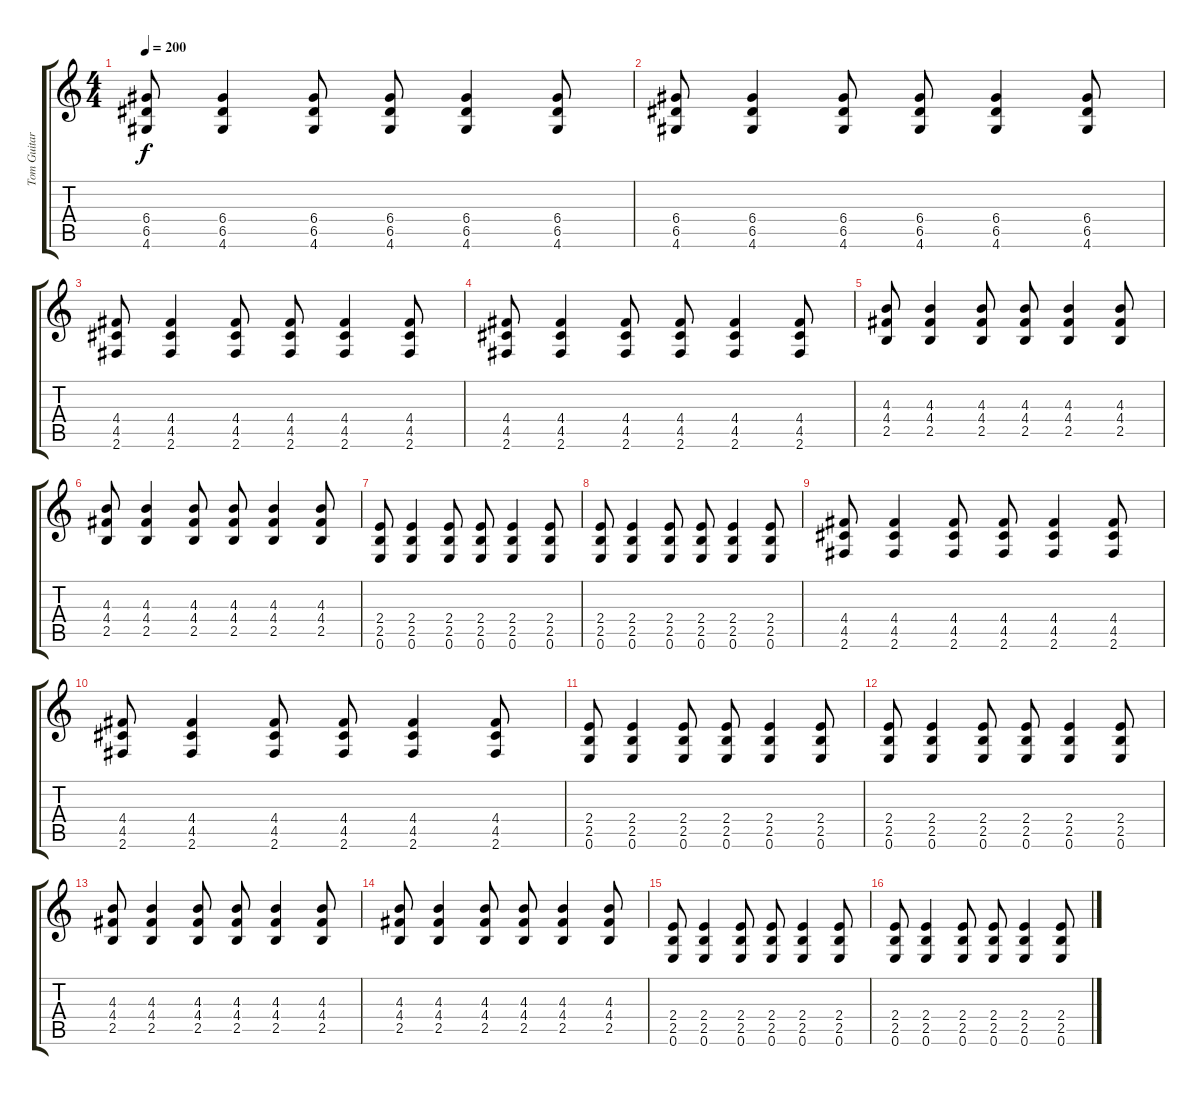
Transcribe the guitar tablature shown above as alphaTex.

\track ("Tom Guitar 2" "Tom Guitar") {instrument distortionguitar}
\staff {score tabs}
\tuning (E4 B3 G3 D3 A2 E2) {hide}
\ts (4 4)
\tempo 200
\clef g2
\ks c
(6.4 6.5 4.6).8{dy f} (6.4 6.5 4.6).4 (6.4 6.5 4.6).8 (6.4 6.5 4.6).8 (6.4 6.5 4.6).4 (6.4 6.5 4.6).8 |
(6.4 6.5 4.6).8 (6.4 6.5 4.6).4 (6.4 6.5 4.6).8 (6.4 6.5 4.6).8 (6.4 6.5 4.6).4 (6.4 6.5 4.6).8 |
(4.4 4.5 2.6).8 (4.4 4.5 2.6).4 (4.4 4.5 2.6).8 (4.4 4.5 2.6).8 (4.4 4.5 2.6).4 (4.4 4.5 2.6).8 |
(4.4 4.5 2.6).8 (4.4 4.5 2.6).4 (4.4 4.5 2.6).8 (4.4 4.5 2.6).8 (4.4 4.5 2.6).4 (4.4 4.5 2.6).8 |
(4.3 4.4 2.5).8 (4.3 4.4 2.5).4 (4.3 4.4 2.5).8 (4.3 4.4 2.5).8 (4.3 4.4 2.5).4 (4.3 4.4 2.5).8 |
(4.3 4.4 2.5).8 (4.3 4.4 2.5).4 (4.3 4.4 2.5).8 (4.3 4.4 2.5).8 (4.3 4.4 2.5).4 (4.3 4.4 2.5).8 |
(2.4 2.5 0.6).8 (2.4 2.5 0.6).4 (2.4 2.5 0.6).8 (2.4 2.5 0.6).8 (2.4 2.5 0.6).4 (2.4 2.5 0.6).8 |
(2.4 2.5 0.6).8 (2.4 2.5 0.6).4 (2.4 2.5 0.6).8 (2.4 2.5 0.6).8 (2.4 2.5 0.6).4 (2.4 2.5 0.6).8 |
(4.4 4.5 2.6).8 (4.4 4.5 2.6).4 (4.4 4.5 2.6).8 (4.4 4.5 2.6).8 (4.4 4.5 2.6).4 (4.4 4.5 2.6).8 |
(4.4 4.5 2.6).8 (4.4 4.5 2.6).4 (4.4 4.5 2.6).8 (4.4 4.5 2.6).8 (4.4 4.5 2.6).4 (4.4 4.5 2.6).8 |
(2.4 2.5 0.6).8 (2.4 2.5 0.6).4 (2.4 2.5 0.6).8 (2.4 2.5 0.6).8 (2.4 2.5 0.6).4 (2.4 2.5 0.6).8 |
(2.4 2.5 0.6).8 (2.4 2.5 0.6).4 (2.4 2.5 0.6).8 (2.4 2.5 0.6).8 (2.4 2.5 0.6).4 (2.4 2.5 0.6).8 |
(4.3 4.4 2.5).8 (4.3 4.4 2.5).4 (4.3 4.4 2.5).8 (4.3 4.4 2.5).8 (4.3 4.4 2.5).4 (4.3 4.4 2.5).8 |
(4.3 4.4 2.5).8 (4.3 4.4 2.5).4 (4.3 4.4 2.5).8 (4.3 4.4 2.5).8 (4.3 4.4 2.5).4 (4.3 4.4 2.5).8 |
(2.4 2.5 0.6).8 (2.4 2.5 0.6).4 (2.4 2.5 0.6).8 (2.4 2.5 0.6).8 (2.4 2.5 0.6).4 (2.4 2.5 0.6).8 |
(2.4 2.5 0.6).8 (2.4 2.5 0.6).4 (2.4 2.5 0.6).8 (2.4 2.5 0.6).8 (2.4 2.5 0.6).4 (2.4 2.5 0.6).8
